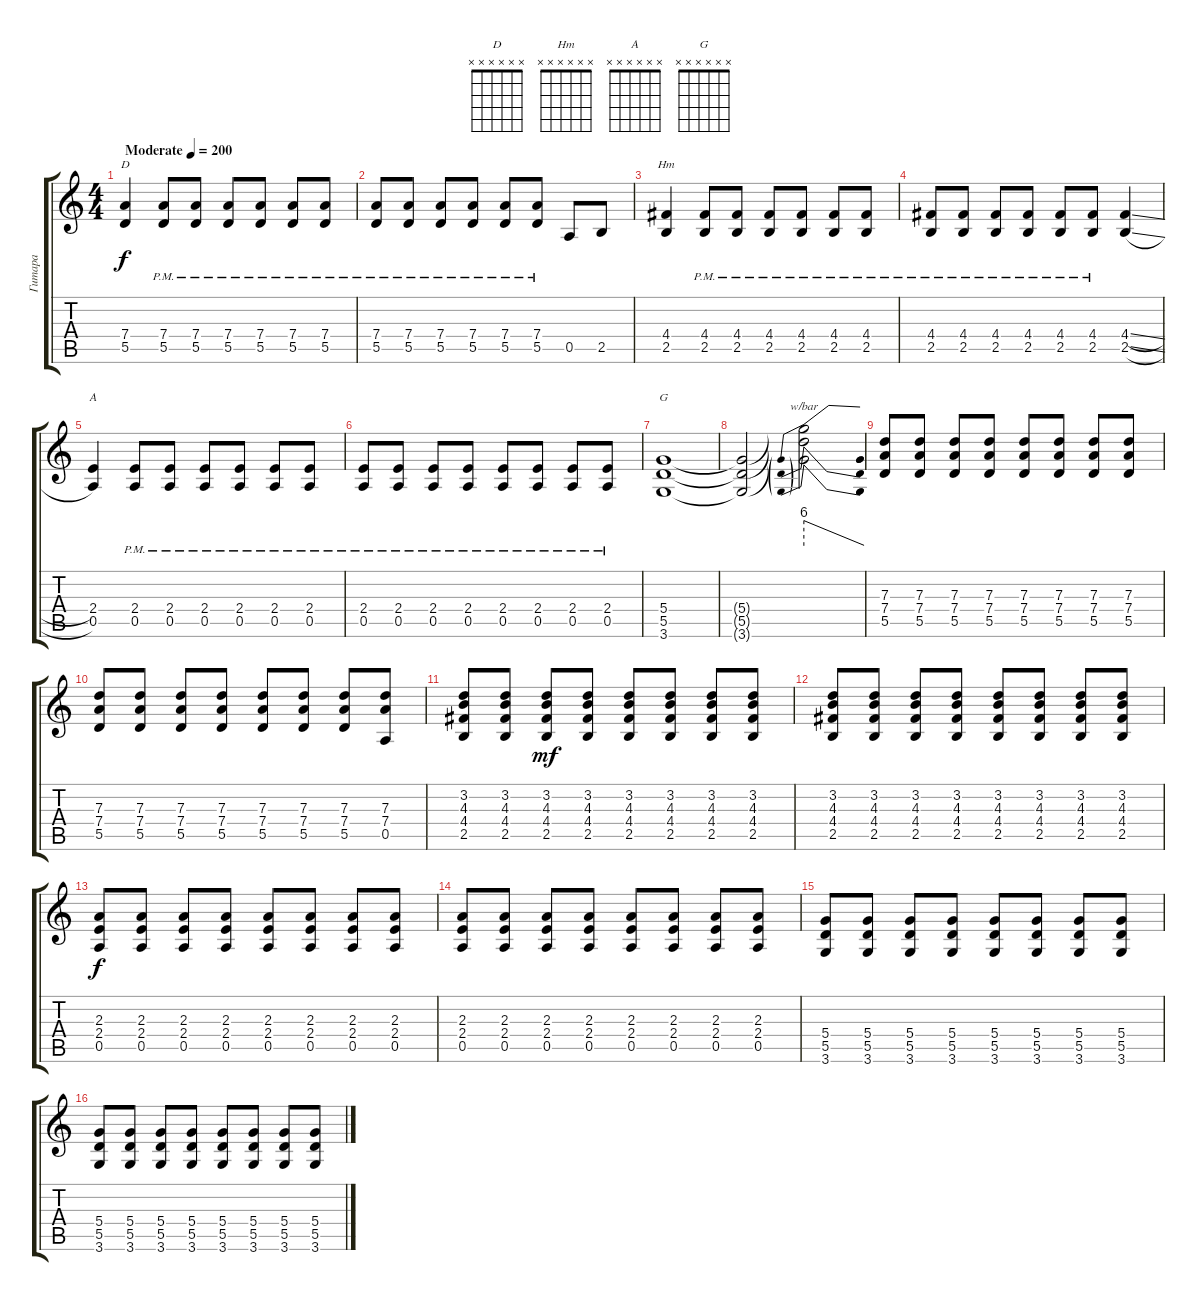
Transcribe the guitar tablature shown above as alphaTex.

\track ("Гитара" "Гитара") {instrument distortionguitar}
\staff {score tabs}
\tuning (E4 B3 G3 D3 A2 E2) {hide}
\chord ("D" x x x x x x)
\chord ("Hm" x x x x x x)
\chord ("A" x x x x x x)
\chord ("G" x x x x x x)
\ts (4 4)
\tempo (200 "Moderate")
\clef g2
\ks c
(7.4 5.5).4{ch "D" dy f instrument distortionguitar} (7.4{pm} 5.5{pm}).8 (7.4{pm} 5.5{pm}).8 (7.4{pm} 5.5{pm}).8 (7.4{pm} 5.5{pm}).8 (7.4{pm} 5.5{pm}).8 (7.4{pm} 5.5{pm}).8 |
(7.4{pm} 5.5{pm}).8 (7.4{pm} 5.5{pm}).8 (7.4{pm} 5.5{pm}).8 (7.4{pm} 5.5{pm}).8 (7.4{pm} 5.5{pm}).8 (7.4{pm} 5.5{pm}).8 0.5.8 2.5.8 |
(4.4 2.5).4{ch "Hm"} (4.4{pm} 2.5{pm}).8 (4.4{pm} 2.5{pm}).8 (4.4{pm} 2.5{pm}).8 (4.4{pm} 2.5{pm}).8 (4.4{pm} 2.5{pm}).8 (4.4{pm} 2.5{pm}).8 |
(4.4{pm} 2.5{pm}).8 (4.4{pm} 2.5{pm}).8 (4.4{pm} 2.5{pm}).8 (4.4{pm} 2.5{pm}).8 (4.4{pm} 2.5{pm}).8 (4.4{pm} 2.5{pm}).8 (4.4{sl} 2.5{sl}).4 |
(2.4 0.5).4{ch "A"} (2.4{pm} 0.5{pm}).8 (2.4{pm} 0.5{pm}).8 (2.4{pm} 0.5{pm}).8 (2.4{pm} 0.5{pm}).8 (2.4{pm} 0.5{pm}).8 (2.4{pm} 0.5{pm}).8 |
(2.4{pm} 0.5{pm}).8 (2.4{pm} 0.5{pm}).8 (2.4{pm} 0.5{pm}).8 (2.4{pm} 0.5{pm}).8 (2.4{pm} 0.5{pm}).8 (2.4{pm} 0.5{pm}).8 (2.4{pm} 0.5{pm}).8 (2.4{pm} 0.5{pm}).8 |
(5.4 5.5 3.6).1{ch "G"} |
(5.4{t} 5.5{t} 3.6{t}).2 (5.4{t} 5.5{t} 3.6{t}).2{tbe (predivedive default 0 24 60 0)} |
(7.3 7.4 5.5).8 (7.3 7.4 5.5).8 (7.3 7.4 5.5).8 (7.3 7.4 5.5).8 (7.3 7.4 5.5).8 (7.3 7.4 5.5).8 (7.3 7.4 5.5).8 (7.3 7.4 5.5).8 |
(7.3 7.4 5.5).8 (7.3 7.4 5.5).8 (7.3 7.4 5.5).8 (7.3 7.4 5.5).8 (7.3 7.4 5.5).8 (7.3 7.4 5.5).8 (7.3 7.4 5.5).8 (7.3 7.4 0.5).8 |
(3.2 4.3 4.4 2.5).8 (3.2 4.3 4.4 2.5).8 (3.2 4.3 4.4 2.5).8{dy mf} (3.2 4.3 4.4 2.5).8 (3.2 4.3 4.4 2.5).8 (3.2 4.3 4.4 2.5).8 (3.2 4.3 4.4 2.5).8 (3.2 4.3 4.4 2.5).8 |
(3.2 4.3 4.4 2.5).8 (3.2 4.3 4.4 2.5).8 (3.2 4.3 4.4 2.5).8 (3.2 4.3 4.4 2.5).8 (3.2 4.3 4.4 2.5).8 (3.2 4.3 4.4 2.5).8 (3.2 4.3 4.4 2.5).8 (3.2 4.3 4.4 2.5).8 |
(2.3 2.4 0.5).8{dy f} (2.3 2.4 0.5).8 (2.3 2.4 0.5).8 (2.3 2.4 0.5).8 (2.3 2.4 0.5).8 (2.3 2.4 0.5).8 (2.3 2.4 0.5).8 (2.3 2.4 0.5).8 |
(2.3 2.4 0.5).8 (2.3 2.4 0.5).8 (2.3 2.4 0.5).8 (2.3 2.4 0.5).8 (2.3 2.4 0.5).8 (2.3 2.4 0.5).8 (2.3 2.4 0.5).8 (2.3 2.4 0.5).8 |
(5.4 5.5 3.6).8 (5.4 5.5 3.6).8 (5.4 5.5 3.6).8 (5.4 5.5 3.6).8 (5.4 5.5 3.6).8 (5.4 5.5 3.6).8 (5.4 5.5 3.6).8 (5.4 5.5 3.6).8 |
(5.4 5.5 3.6).8 (5.4 5.5 3.6).8 (5.4 5.5 3.6).8 (5.4 5.5 3.6).8 (5.4 5.5 3.6).8 (5.4 5.5 3.6).8 (5.4 5.5 3.6).8 (5.4 5.5 3.6).8
